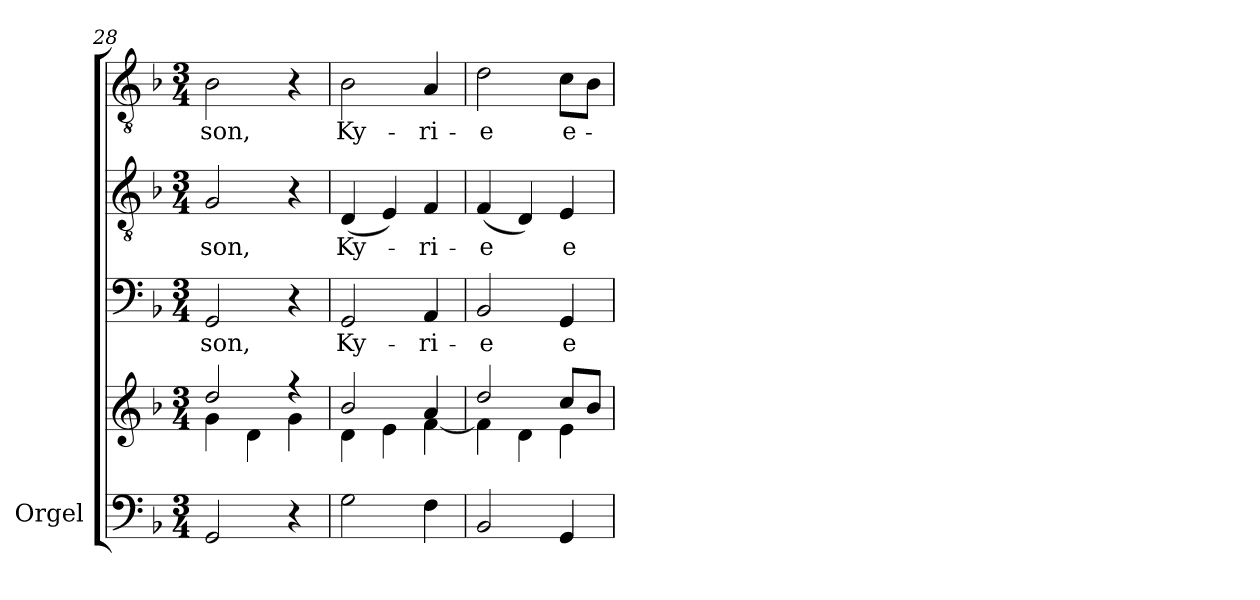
**kern	**kern	**kern	**text	**kern	**text	**kern	**text
*part4	*part4	*part3	*part3	*part2	*part2	*part1	*part1
*staff5	*staff4	*staff3	*staff3	*staff2	*staff2	*staff1	*staff1
*I"Orgel	*	*	*	*	*	*	*
*I'Org.	*	*	*	*	*	*	*
!!LO:PB:g=z
*clefF4	*clefG2	*clefF4	*	*clefGv2	*	*clefGv2	*
*k[b-]	*k[b-]	*k[b-]	*	*k[b-]	*	*k[b-]	*
*F:	*F:	*F:	*	*F:	*	*F:	*
*M3/4	*M3/4	*M3/4	*	*M3/4	*	*M3/4	*
=28	=28	=28	=28	=28	=28	=28	=28
*	*^	*	*	*	*	*	*
!	!	!	!	!LO:LY:b	!	!LO:LY:b	!	!LO:LY:b
2GG/	2dd/	4g\	2GG/	-son,	2G/	-son,	2B-\	-son,
.	.	4d\	.	.	.	.	.	.
4r	4ree	4g\	4r	.	4r	.	4r	.
=29	=29	=29	=29	=29	=29	=29	=29	=29
!	!	!	!	!LO:LY:b	!	!LO:LY:b	!	!LO:LY:b
2G\	2b-/	4d\	2GG/	Ky-	(<4D/	Ky-	2B-\	Ky-
.	.	4e\	.	.	4E/)	.	.	.
!	!	!	!	!LO:LY:b	!	!LO:LY:b	!	!LO:LY:b
4F\	4a/	[<4f\	4AA/	-ri-	4F/	-ri-	4A/	-ri-
=30	=30	=30	=30	=30	=30	=30	=30	=30
!	!	!	!	!LO:LY:b	!	!LO:LY:b	!	!LO:LY:b
2BB-/	2dd/	4f\]	2BB-/	-e	(<4F/	-e	2d\	-e
.	.	4d\	.	.	4D/)	.	.	.
!	!	!	!	!LO:LY:b	!	!LO:LY:b	!	!LO:LY:b
4GG/	8cc/L	4e\	4GG/	e-	4E/	e-	8c\L	e-
.	8b-/J	.	.	.	.	.	8B-\J	.
*	*v	*v	*	*	*	*	*	*
=	=	=	=	=	=	=	=
*-	*-	*-	*-	*-	*-	*-	*-
